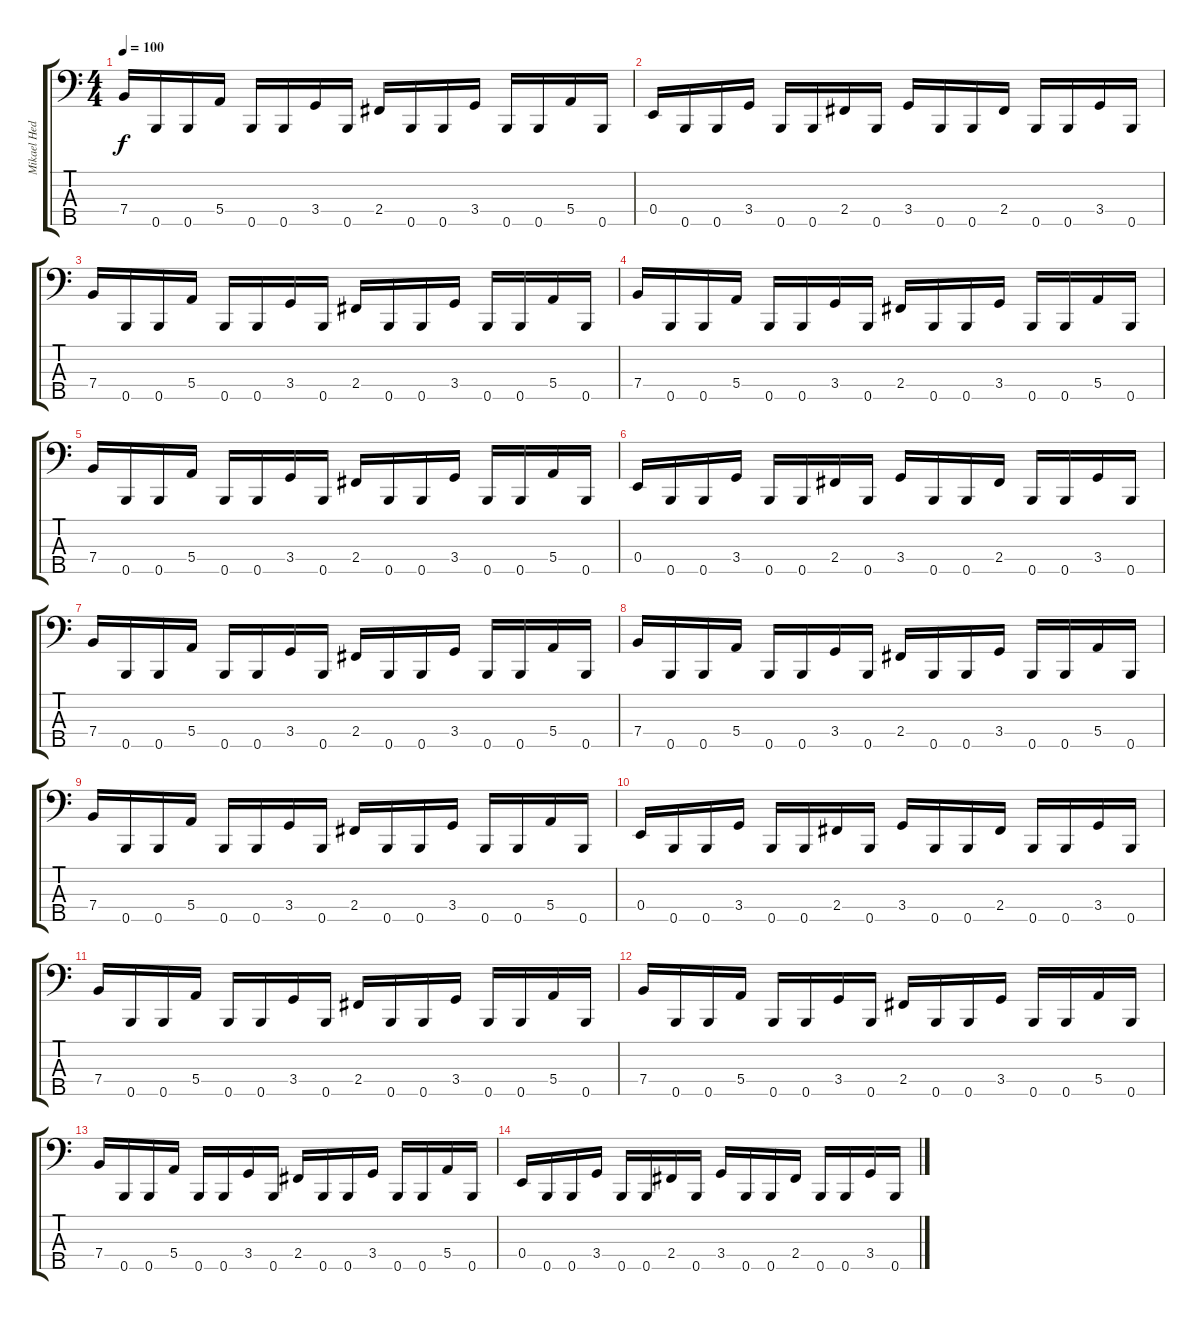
\track ("Mikael Hedlund" "Mikael Hed") {instrument electricbasspick}
\staff {score tabs}
\tuning (G2 D2 A1 E1 B0) {hide}
\ts (4 4)
\tempo 100
\clef f4
\ks c
7.4.16{dy f} 0.5.16 0.5.16 5.4.16 0.5.16 0.5.16 3.4.16 0.5.16 2.4.16 0.5.16 0.5.16 3.4.16 0.5.16 0.5.16 5.4.16 0.5.16 |
0.4.16 0.5.16 0.5.16 3.4.16 0.5.16 0.5.16 2.4.16 0.5.16 3.4.16 0.5.16 0.5.16 2.4.16 0.5.16 0.5.16 3.4.16 0.5.16 |
7.4.16 0.5.16 0.5.16 5.4.16 0.5.16 0.5.16 3.4.16 0.5.16 2.4.16 0.5.16 0.5.16 3.4.16 0.5.16 0.5.16 5.4.16 0.5.16 |
7.4.16 0.5.16 0.5.16 5.4.16 0.5.16 0.5.16 3.4.16 0.5.16 2.4.16 0.5.16 0.5.16 3.4.16 0.5.16 0.5.16 5.4.16 0.5.16 |
7.4.16 0.5.16 0.5.16 5.4.16 0.5.16 0.5.16 3.4.16 0.5.16 2.4.16 0.5.16 0.5.16 3.4.16 0.5.16 0.5.16 5.4.16 0.5.16 |
0.4.16 0.5.16 0.5.16 3.4.16 0.5.16 0.5.16 2.4.16 0.5.16 3.4.16 0.5.16 0.5.16 2.4.16 0.5.16 0.5.16 3.4.16 0.5.16 |
7.4.16 0.5.16 0.5.16 5.4.16 0.5.16 0.5.16 3.4.16 0.5.16 2.4.16 0.5.16 0.5.16 3.4.16 0.5.16 0.5.16 5.4.16 0.5.16 |
7.4.16 0.5.16 0.5.16 5.4.16 0.5.16 0.5.16 3.4.16 0.5.16 2.4.16 0.5.16 0.5.16 3.4.16 0.5.16 0.5.16 5.4.16 0.5.16 |
7.4.16 0.5.16 0.5.16 5.4.16 0.5.16 0.5.16 3.4.16 0.5.16 2.4.16 0.5.16 0.5.16 3.4.16 0.5.16 0.5.16 5.4.16 0.5.16 |
0.4.16 0.5.16 0.5.16 3.4.16 0.5.16 0.5.16 2.4.16 0.5.16 3.4.16 0.5.16 0.5.16 2.4.16 0.5.16 0.5.16 3.4.16 0.5.16 |
7.4.16 0.5.16 0.5.16 5.4.16 0.5.16 0.5.16 3.4.16 0.5.16 2.4.16 0.5.16 0.5.16 3.4.16 0.5.16 0.5.16 5.4.16 0.5.16 |
7.4.16 0.5.16 0.5.16 5.4.16 0.5.16 0.5.16 3.4.16 0.5.16 2.4.16 0.5.16 0.5.16 3.4.16 0.5.16 0.5.16 5.4.16 0.5.16 |
7.4.16 0.5.16 0.5.16 5.4.16 0.5.16 0.5.16 3.4.16 0.5.16 2.4.16 0.5.16 0.5.16 3.4.16 0.5.16 0.5.16 5.4.16 0.5.16 |
0.4.16 0.5.16 0.5.16 3.4.16 0.5.16 0.5.16 2.4.16 0.5.16 3.4.16 0.5.16 0.5.16 2.4.16 0.5.16 0.5.16 3.4.16 0.5.16
